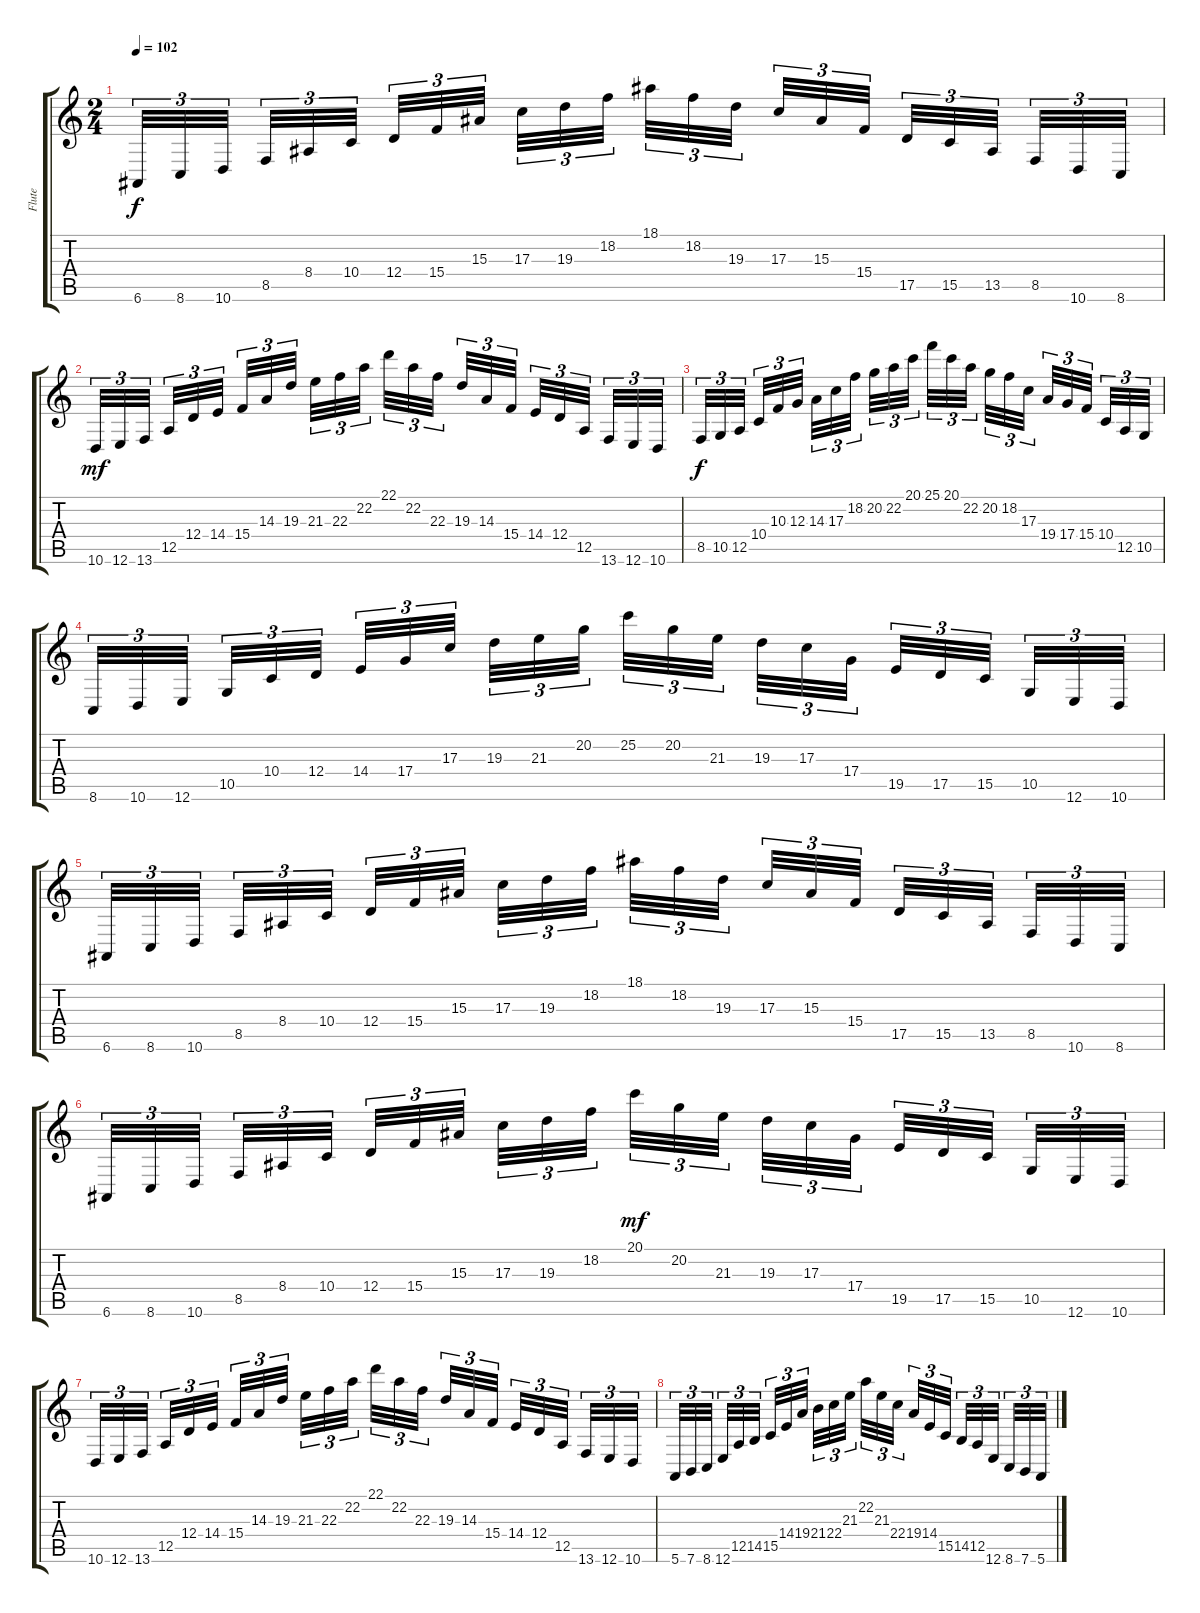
\track ("Flute" "Flute") {instrument flute}
\staff {score tabs}
\tuning (E4 B3 G3 D3 A2 E2) {hide}
\ts (2 4)
\tempo 102
\clef g2
\ks c
6.6.32{tu (3 2) dy f} 8.6.32{tu (3 2)} 10.6.32{tu (3 2)} 8.5.32{tu (3 2)} 8.4.32{tu (3 2)} 10.4.32{tu (3 2)} 12.4.32{tu (3 2)} 15.4.32{tu (3 2)} 15.3.32{tu (3 2)} 17.3.32{tu (3 2)} 19.3.32{tu (3 2)} 18.2.32{tu (3 2)} 18.1.32{tu (3 2)} 18.2.32{tu (3 2)} 19.3.32{tu (3 2)} 17.3.32{tu (3 2)} 15.3.32{tu (3 2)} 15.4.32{tu (3 2)} 17.5.32{tu (3 2)} 15.5.32{tu (3 2)} 13.5.32{tu (3 2)} 8.5.32{tu (3 2)} 10.6.32{tu (3 2)} 8.6.32{tu (3 2)} |
10.6.32{tu (3 2) dy mf} 12.6.32{tu (3 2)} 13.6.32{tu (3 2)} 12.5.32{tu (3 2)} 12.4.32{tu (3 2)} 14.4.32{tu (3 2)} 15.4.32{tu (3 2)} 14.3.32{tu (3 2)} 19.3.32{tu (3 2)} 21.3.32{tu (3 2)} 22.3.32{tu (3 2)} 22.2.32{tu (3 2)} 22.1.32{tu (3 2)} 22.2.32{tu (3 2)} 22.3.32{tu (3 2)} 19.3.32{tu (3 2)} 14.3.32{tu (3 2)} 15.4.32{tu (3 2)} 14.4.32{tu (3 2)} 12.4.32{tu (3 2)} 12.5.32{tu (3 2)} 13.6.32{tu (3 2)} 12.6.32{tu (3 2)} 10.6.32{tu (3 2)} |
8.5.32{tu (3 2) dy f} 10.5.32{tu (3 2)} 12.5.32{tu (3 2)} 10.4.32{tu (3 2)} 10.3.32{tu (3 2)} 12.3.32{tu (3 2)} 14.3.32{tu (3 2)} 17.3.32{tu (3 2)} 18.2.32{tu (3 2)} 20.2.32{tu (3 2)} 22.2.32{tu (3 2)} 20.1.32{tu (3 2)} 25.1.32{tu (3 2)} 20.1.32{tu (3 2)} 22.2.32{tu (3 2)} 20.2.32{tu (3 2)} 18.2.32{tu (3 2)} 17.3.32{tu (3 2)} 19.4.32{tu (3 2)} 17.4.32{tu (3 2)} 15.4.32{tu (3 2)} 10.4.32{tu (3 2)} 12.5.32{tu (3 2)} 10.5.32{tu (3 2)} |
8.6.32{tu (3 2)} 10.6.32{tu (3 2)} 12.6.32{tu (3 2)} 10.5.32{tu (3 2)} 10.4.32{tu (3 2)} 12.4.32{tu (3 2)} 14.4.32{tu (3 2)} 17.4.32{tu (3 2)} 17.3.32{tu (3 2)} 19.3.32{tu (3 2)} 21.3.32{tu (3 2)} 20.2.32{tu (3 2)} 25.2.32{tu (3 2)} 20.2.32{tu (3 2)} 21.3.32{tu (3 2)} 19.3.32{tu (3 2)} 17.3.32{tu (3 2)} 17.4.32{tu (3 2)} 19.5.32{tu (3 2)} 17.5.32{tu (3 2)} 15.5.32{tu (3 2)} 10.5.32{tu (3 2)} 12.6.32{tu (3 2)} 10.6.32{tu (3 2)} |
6.6.32{tu (3 2)} 8.6.32{tu (3 2)} 10.6.32{tu (3 2)} 8.5.32{tu (3 2)} 8.4.32{tu (3 2)} 10.4.32{tu (3 2)} 12.4.32{tu (3 2)} 15.4.32{tu (3 2)} 15.3.32{tu (3 2)} 17.3.32{tu (3 2)} 19.3.32{tu (3 2)} 18.2.32{tu (3 2)} 18.1.32{tu (3 2)} 18.2.32{tu (3 2)} 19.3.32{tu (3 2)} 17.3.32{tu (3 2)} 15.3.32{tu (3 2)} 15.4.32{tu (3 2)} 17.5.32{tu (3 2)} 15.5.32{tu (3 2)} 13.5.32{tu (3 2)} 8.5.32{tu (3 2)} 10.6.32{tu (3 2)} 8.6.32{tu (3 2)} |
6.6.32{tu (3 2)} 8.6.32{tu (3 2)} 10.6.32{tu (3 2)} 8.5.32{tu (3 2)} 8.4.32{tu (3 2)} 10.4.32{tu (3 2)} 12.4.32{tu (3 2)} 15.4.32{tu (3 2)} 15.3.32{tu (3 2)} 17.3.32{tu (3 2)} 19.3.32{tu (3 2)} 18.2.32{tu (3 2)} 20.1.32{tu (3 2) dy mf} 20.2.32{tu (3 2)} 21.3.32{tu (3 2)} 19.3.32{tu (3 2)} 17.3.32{tu (3 2)} 17.4.32{tu (3 2)} 19.5.32{tu (3 2)} 17.5.32{tu (3 2)} 15.5.32{tu (3 2)} 10.5.32{tu (3 2)} 12.6.32{tu (3 2)} 10.6.32{tu (3 2)} |
10.6.32{tu (3 2)} 12.6.32{tu (3 2)} 13.6.32{tu (3 2)} 12.5.32{tu (3 2)} 12.4.32{tu (3 2)} 14.4.32{tu (3 2)} 15.4.32{tu (3 2)} 14.3.32{tu (3 2)} 19.3.32{tu (3 2)} 21.3.32{tu (3 2)} 22.3.32{tu (3 2)} 22.2.32{tu (3 2)} 22.1.32{tu (3 2)} 22.2.32{tu (3 2)} 22.3.32{tu (3 2)} 19.3.32{tu (3 2)} 14.3.32{tu (3 2)} 15.4.32{tu (3 2)} 14.4.32{tu (3 2)} 12.4.32{tu (3 2)} 12.5.32{tu (3 2)} 13.6.32{tu (3 2)} 12.6.32{tu (3 2)} 10.6.32{tu (3 2)} |
5.6.32{tu (3 2)} 7.6.32{tu (3 2)} 8.6.32{tu (3 2)} 12.6.32{tu (3 2)} 12.5.32{tu (3 2)} 14.5.32{tu (3 2)} 15.5.32{tu (3 2)} 14.4.32{tu (3 2)} 19.4.32{tu (3 2)} 21.4.32{tu (3 2)} 22.4.32{tu (3 2)} 21.3.32{tu (3 2)} 22.2.32{tu (3 2)} 21.3.32{tu (3 2)} 22.4.32{tu (3 2)} 19.4.32{tu (3 2)} 14.4.32{tu (3 2)} 15.5.32{tu (3 2)} 14.5.32{tu (3 2)} 12.5.32{tu (3 2)} 12.6.32{tu (3 2)} 8.6.32{tu (3 2)} 7.6.32{tu (3 2)} 5.6.32{tu (3 2)}
